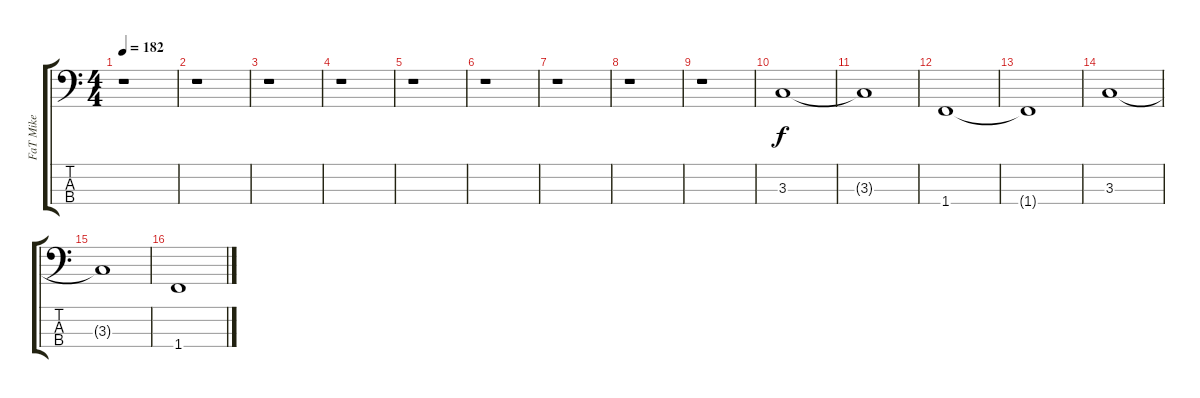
\track ("FaT Mike" "FaT Mike") {instrument electricbasspick}
\staff {score tabs}
\tuning (G2 D2 A1 E1) {hide}
\ts (4 4)
\tempo 182
\clef f4
\ks c
r.1{dy f instrument electricbasspick} |
r.1 |
r.1 |
r.1 |
r.1 |
r.1 |
r.1 |
r.1 |
r.1 |
3.3.1 |
3.3{t}.1 |
1.4.1 |
1.4{t}.1 |
3.3.1 |
3.3{t}.1 |
1.4.1
